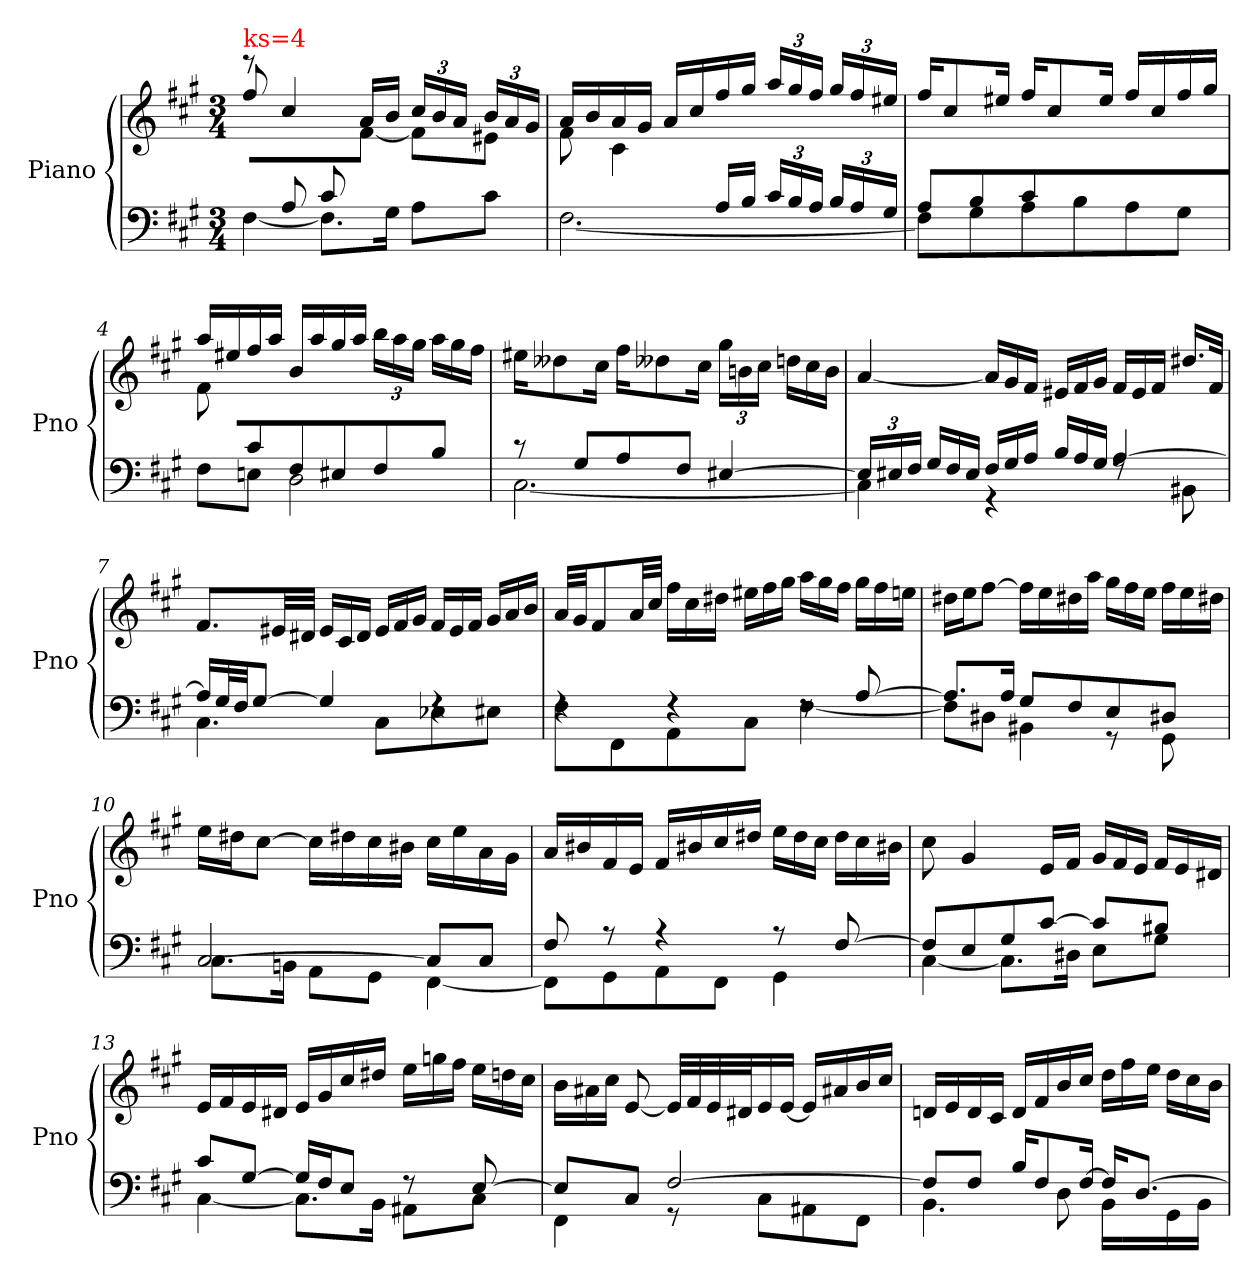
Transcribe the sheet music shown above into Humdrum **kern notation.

**kern	**kern
*part1	*part1
*staff2	*staff1
*I"Piano	*
*I'Pno	*
*clefF4	*clefG2
*k[f#c#g#]	*k[f#c#g#]
*M3/4	*M3/4
=1	=1
*^	*^
!	!	!LO:TX:a:color=#FF0000:t=ks=4	!
8ryy	[4F#\	8ff#/	8reee
8A/L	.	4cc#/	4ryy
8c#/	8.F#\L]	.	.
4.ryy	.	16a/LL	[8f#\J
.	16G#\Jk	16b/JJ	.
*	*	*Xbrackettup	*
.	8A\L	24cc#/LL	8f#\L]
.	.	24b/	.
.	.	24a/JJ	.
.	8c#\J	24b/LL	8e#X\J
.	.	24a/	.
.	.	24g#/JJ	.
=2	=2	=2	=2
*	*^	*	*^
4.ryy	[2.F#\	4.ryy	16a/LL	8f#\	4.ryy
.	.	.	16b/	.	.
.	.	.	16a/	4c#\	.
.	.	.	16g#/JJ	.	.
.	.	.	16a/LL	.	.
.	.	.	16cc#/	.	.
4.ryy	.	16A/LL	16ff#/	4.ryy	4.ryy
.	.	16B/JJ	16gg#/JJ	.	.
*	*	*Xbrackettup	*	*	*
.	.	24c#/LL	24aa/LL	.	.
.	.	24B/	24gg#/	.	.
.	.	24A/JJ	24ff#/JJ	.	.
.	.	24B/LL	24gg#/LL	.	.
.	.	24A/	24ff#/	.	.
.	.	24G#/JJ	24ee#X/JJ	.	.
*	*v	*v	*	*	*
*	*	*	*v	*v
=3	=3	=3	=3
8A/L	8F#\L]	16ff#/KL	4.ryy
.	.	8cc#/	.
8B/	8G#\	.	.
.	.	16ee#X/Jk	.
8c#/	8A\	16ff#/KL	.
.	.	8cc#/	.
4.ryy	8B\	.	8g#\
.	.	16ee#/Jk	.
.	8A\	16ff#/LL	8f#\
.	.	16cc#/	.
.	8G#\J	16ff#/	8e#X\J
.	.	16gg#/JJ	.
!!LO:LB:g=z	!!
=4	=4	=4	=4
8ryy	8F#\L	16aa/LL	8f#\L
.	.	16ee#X/	.
8c#/	8En\J	16ff#/	2ryy
.	.	16aa/JJ	.
8F#/	2D\	16b/LL	.
.	.	16aa/	.
8E#X/	.	16gg#/	.
.	.	16aa/JJ	.
8F#/	.	24bb\LL	.
.	.	24aa\	.
.	.	24gg#\JJ	.
*	*	*Xtuplet	*
8B/J	.	24aa\LL	8ryy
.	.	24gg#\	.
.	.	24ff#\JJ	.
*	*	*v	*v
=5	=5	=5
8r	[2.C#\	16ee#X\KL
.	.	8dd--Xi\
8G#/L	.	.
.	.	16cc#\Jk
8A/	.	16ff#\KL
.	.	8dd--Xi\
8F#/J	.	.
.	.	16cc#\Jk
*	*	*tuplet
[4E#X/	.	24gg#\LL
.	.	24bn\
.	.	24cc#\JJ
*	*	*Xtuplet
.	.	24dd\LL
.	.	24cc#\
.	.	24b\JJ
=6	=6	=6
24E#/LL]	4C#\]	[4a/
24E#X/	.	.
24F#/JJ	.	.
*Xtuplet	*	*
24G#/LL	.	.
24F#/	.	.
24E#/JJ	.	.
24F#/LL	4r	24a/LL]
24G#/	.	24g#/
24A/JJ	.	24f#/JJ
24B/LL	.	24e#X/LL
24A/	.	24f#/
24G#/JJ	.	24g#/JJ
[4A/	8rF	24f#/LL
.	.	24e#/
.	.	24f#/JJ
.	8BB#X\	16.dd#X/LL
.	.	32f#/JJk
!!LO:LB:g=z
=7	=7	=7
16A/LL]	4.C#\	8.f#/L
32G#/L	.	.
32F#/JJ	.	.
[8G#/J	.	.
.	.	32e#X/LL
.	.	32d#X/JJJ
4G#/]	.	24e#/LL
.	.	24c#/
.	.	24d#/JJ
.	8C#\L	24e#/LL
.	.	24f#/
.	.	24g#/JJ
4rF	8E-Xi\	24f#/LL
.	.	24e#/
.	.	24f#/JJ
.	8E#X\J	24g#/LL
.	.	24a/
.	.	24b/JJ
=8	=8	=8
4rF	8F#\L	32a/LLL
.	.	32g#/JJ
.	.	8f#/
.	8FF#\	.
.	.	32a/LL
.	.	32cc#/JJJ
4rF	8AA\	24ff#\LL
.	.	24cc#\
.	.	24dd#X\JJ
.	8C#\J	24ee#X\LL
.	.	24ff#\
.	.	24gg#\JJ
8rF	[4F#\	24aa\LL
.	.	24gg#\
.	.	24ff#\JJ
[8A/	.	24gg#\LL
.	.	24ff#\
.	.	24een\JJ
=9	=9	=9
8.A/L]	8F#\L]	16dd#X\LL
.	.	16ee\J
.	8D#X\J	[8ff#\J
16A/Jk	.	.
8G#/L	4BB#X\	16ff#\LL]
.	.	16ee\
8F#/	.	16dd#X\
.	.	16aa\JJ
8E/	8r	24gg#\LL
.	.	24ff#\
.	.	24ee\JJ
8D#X/J	8GG#\	24ff#\LL
.	.	24ee\
.	.	24dd#X\JJ
!!LO:LB:g=z
=10	=10	=10
[2C#/	8.C#\L	16ee\LL
.	.	16dd#X\J
.	.	[8cc#\J
.	16BBn\Jk	.
.	8AA\L	16cc#\LL]
.	.	16dd#X\
.	8GG#\J	16cc#\
.	.	16b#X\JJ
8C#/L]	[4FF#\	16cc#\LL
.	.	16ee\
8C#/J	.	16a\
.	.	16g#\JJ
=11	=11	=11
8F#/	8FF#\L]	16a/LL
.	.	16b#X/
8r	8GG#\	16f#/
.	.	16e/JJ
4r	8AA\	16f#/LL
.	.	16b#X/
.	8FF#\J	16cc#/
.	.	16dd#X/JJ
8r	4GG#\	24ee\LL
.	.	24dd#\
.	.	24cc#\JJ
[8F#/	.	24dd#\LL
.	.	24cc#\
.	.	24b#X\JJ
=12	=12	=12
8F#/L]	[4C#\	8cc#\
8E/	.	4g#/
8G#/	8.C#\L]	.
[8c#/J	.	16e/LL
.	16D#X\Jk	16f#/JJ
8c#/L]	8E\L	24g#/LL
.	.	24f#/
.	.	24e/JJ
8B#X/J	8G#\J	24f#/LL
.	.	24e/
.	.	24d#X/JJ
!!LO:LB:g=z
=13	=13	=13
8c#/L	[4C#\	16e/LL
.	.	16f#/
[8G#/J	.	16e/
.	.	16d#X/JJ
16G#/LL]	8.C#\L]	16e/LL
16F#/J	.	16g#/
8E/J	.	16cc#/
.	16BB\Jk	16dd#X/JJ
8r	8AA#X\L	24ee\LL
.	.	24ggn\
.	.	24ff#\JJ
[8E/	8C#\J	24ee\LL
.	.	24ddn\
.	.	24cc#\JJ
=14	=14	=14
8E/L]	4FF#\	24b\LL
.	.	24a#X\
.	.	24cc#\JJ
8C#/J	.	[8e/
[2F#/	8r	32e/LLL]
.	.	32f#/
.	.	32e/
.	.	32d#X/J
.	8C#\L	16e/
.	.	[16e/JJ
.	8AA#X\	16e/LL]
.	.	16a#X/
.	8FF#\J	16b/
.	.	16cc#/JJ
=15	=15	=15
8F#/L]	4.BB\	16dn/LL
.	.	16e/
8F#/J	.	16d/
.	.	16c#/JJ
16B/KL	.	16d/LL
8F#/	.	16f#/
.	8D\	16b/
[16F#/Jk	.	16cc#/JJ
16F#/KL]	16BB\LL	24dd\LL
.	.	24ff#\
[8.D/J	16D\yy	.
.	.	24ee\JJ
.	16GG#\	24dd\LL
.	.	24cc#\
.	16BB\JJ	.
.	.	24b\JJ
*v	*v	*
=	=
*-	*-
